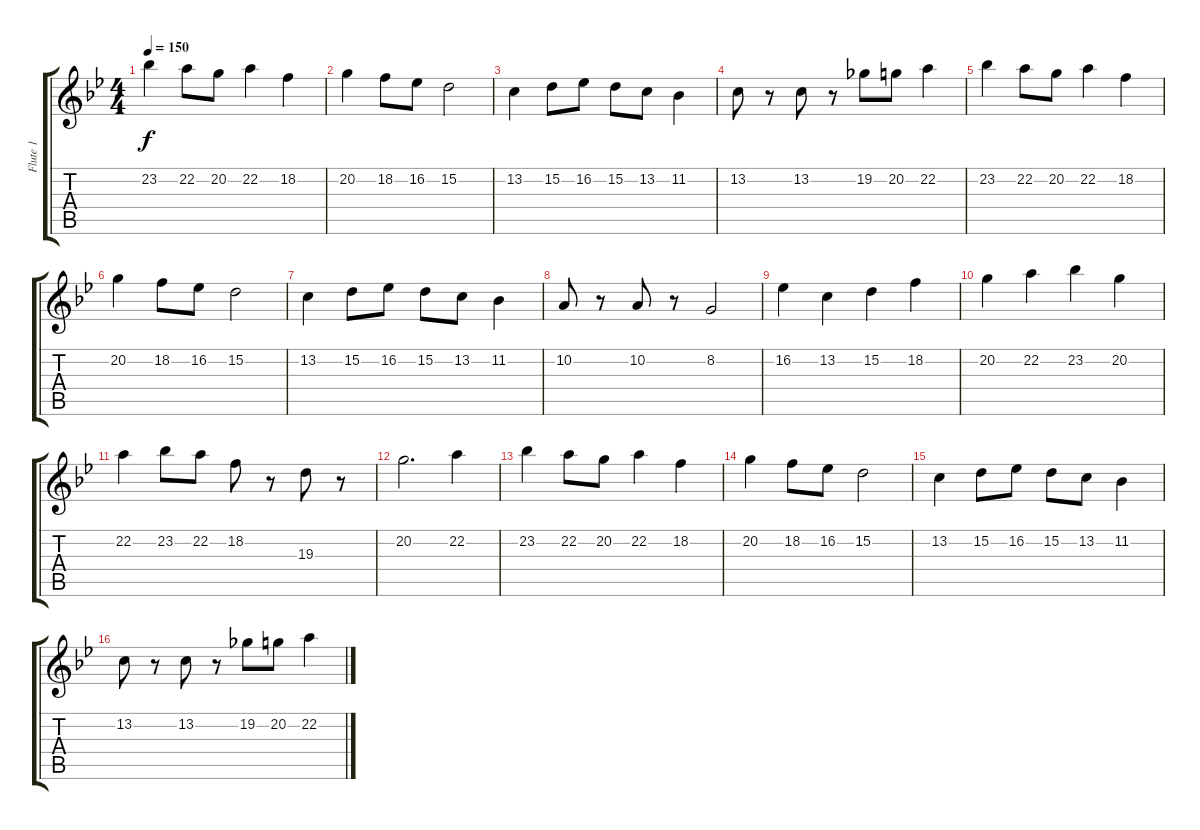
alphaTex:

\track ("Flute 1" "Flute 1") {instrument piccolo}
\staff {score tabs}
\tuning (E4 B3 G3 D3 A2 E2) {hide}
\ts (4 4)
\tempo 150
\clef g2
\ks gminor
23.2.4{dy f} 22.2.8 20.2.8 22.2.4 18.2.4 |
20.2.4 18.2.8 16.2.8 15.2.2 |
13.2.4 15.2.8 16.2.8 15.2.8 13.2.8 11.2.4 |
13.2.8 r.8 13.2.8 r.8 19.2.8 20.2.8 22.2.4 |
23.2.4 22.2.8 20.2.8 22.2.4 18.2.4 |
20.2.4 18.2.8 16.2.8 15.2.2 |
13.2.4 15.2.8 16.2.8 15.2.8 13.2.8 11.2.4 |
10.2.8 r.8 10.2.8 r.8 8.2.2 |
16.2.4 13.2.4 15.2.4 18.2.4 |
20.2.4 22.2.4 23.2.4 20.2.4 |
22.2.4 23.2.8 22.2.8 18.2.8 r.8 19.3.8 r.8 |
20.2.2{d} 22.2.4 |
23.2.4 22.2.8 20.2.8 22.2.4 18.2.4 |
20.2.4 18.2.8 16.2.8 15.2.2 |
13.2.4 15.2.8 16.2.8 15.2.8 13.2.8 11.2.4 |
13.2.8 r.8 13.2.8 r.8 19.2.8 20.2.8 22.2.4
